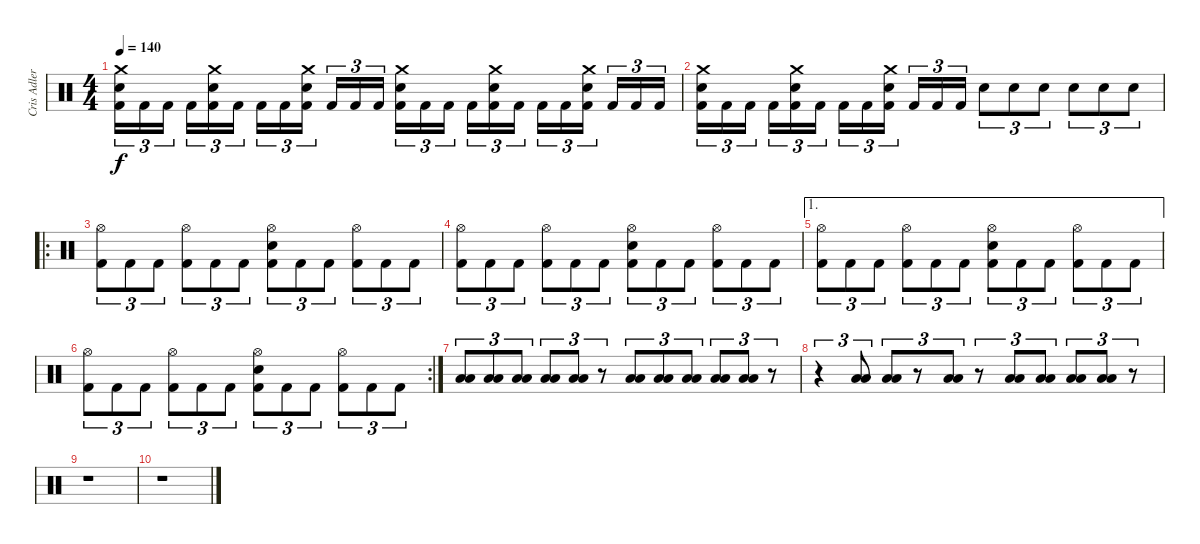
\track ("Cris Adler" "Cris Adler") {instrument percussion}
\staff {score}
\articulation defaults
\ts (4 4)
\tempo 140
\clef neutral
\ks c
("Crash medium (hit)" "Electric Snare (hit)" "Kick (hit) 2").16{tu (3 2) dy f} "Kick (hit) 2".16{tu (3 2)} "Kick (hit) 2".16{tu (3 2)} "Kick (hit) 2".16{tu (3 2)} ("Crash medium (hit)" "Electric Snare (hit)" "Kick (hit) 2").16{tu (3 2)} "Kick (hit) 2".16{tu (3 2)} "Kick (hit) 2".16{tu (3 2)} "Kick (hit) 2".16{tu (3 2)} ("Crash medium (hit)" "Electric Snare (hit)" "Kick (hit) 2").16{tu (3 2)} "Kick (hit) 2".16{tu (3 2)} "Kick (hit) 2".16{tu (3 2)} "Kick (hit) 2".16{tu (3 2)} ("Crash medium (hit)" "Electric Snare (hit)" "Kick (hit) 2").16{tu (3 2)} "Kick (hit) 2".16{tu (3 2)} "Kick (hit) 2".16{tu (3 2)} "Kick (hit) 2".16{tu (3 2)} ("Crash medium (hit)" "Electric Snare (hit)" "Kick (hit) 2").16{tu (3 2)} "Kick (hit) 2".16{tu (3 2)} "Kick (hit) 2".16{tu (3 2)} "Kick (hit) 2".16{tu (3 2)} ("Crash medium (hit)" "Electric Snare (hit)" "Kick (hit) 2").16{tu (3 2)} "Kick (hit) 2".16{tu (3 2)} "Kick (hit) 2".16{tu (3 2)} "Kick (hit) 2".16{tu (3 2)} |
("Crash medium (hit)" "Electric Snare (hit)" "Kick (hit) 2").16{tu (3 2)} "Kick (hit) 2".16{tu (3 2)} "Kick (hit) 2".16{tu (3 2)} "Kick (hit) 2".16{tu (3 2)} ("Crash medium (hit)" "Electric Snare (hit)" "Kick (hit) 2").16{tu (3 2)} "Kick (hit) 2".16{tu (3 2)} "Kick (hit) 2".16{tu (3 2)} "Kick (hit) 2".16{tu (3 2)} ("Crash medium (hit)" "Electric Snare (hit)" "Kick (hit) 2").16{tu (3 2)} "Kick (hit) 2".16{tu (3 2)} "Kick (hit) 2".16{tu (3 2)} "Kick (hit) 2".16{tu (3 2)} "Electric Snare (hit)".8{tu (3 2)} "Electric Snare (hit)".8{tu (3 2)} "Electric Snare (hit)".8{tu (3 2)} "Electric Snare (hit)".8{tu (3 2)} "Electric Snare (hit)".8{tu (3 2)} "Electric Snare (hit)".8{tu (3 2)} |
\ro
("Hi-Hat (open)" "Kick (hit) 2").8{tu (3 2)} "Kick (hit) 2".8{tu (3 2)} "Kick (hit) 2".8{tu (3 2)} ("Hi-Hat (open)" "Kick (hit) 2").8{tu (3 2)} "Kick (hit) 2".8{tu (3 2)} "Kick (hit) 2".8{tu (3 2)} ("Hi-Hat (open)" "Electric Snare (hit)" "Kick (hit) 2").8{tu (3 2)} "Kick (hit) 2".8{tu (3 2)} "Kick (hit) 2".8{tu (3 2)} ("Hi-Hat (open)" "Kick (hit) 2").8{tu (3 2)} "Kick (hit) 2".8{tu (3 2)} "Kick (hit) 2".8{tu (3 2)} |
("Hi-Hat (open)" "Kick (hit) 2").8{tu (3 2)} "Kick (hit) 2".8{tu (3 2)} "Kick (hit) 2".8{tu (3 2)} ("Hi-Hat (open)" "Kick (hit) 2").8{tu (3 2)} "Kick (hit) 2".8{tu (3 2)} "Kick (hit) 2".8{tu (3 2)} ("Hi-Hat (open)" "Electric Snare (hit)" "Kick (hit) 2").8{tu (3 2)} "Kick (hit) 2".8{tu (3 2)} "Kick (hit) 2".8{tu (3 2)} ("Hi-Hat (open)" "Kick (hit) 2").8{tu (3 2)} "Kick (hit) 2".8{tu (3 2)} "Kick (hit) 2".8{tu (3 2)} |
\ae 1
("Hi-Hat (open)" "Kick (hit) 2").8{tu (3 2)} "Kick (hit) 2".8{tu (3 2)} "Kick (hit) 2".8{tu (3 2)} ("Hi-Hat (open)" "Kick (hit) 2").8{tu (3 2)} "Kick (hit) 2".8{tu (3 2)} "Kick (hit) 2".8{tu (3 2)} ("Hi-Hat (open)" "Electric Snare (hit)" "Kick (hit) 2").8{tu (3 2)} "Kick (hit) 2".8{tu (3 2)} "Kick (hit) 2".8{tu (3 2)} ("Hi-Hat (open)" "Kick (hit) 2").8{tu (3 2)} "Kick (hit) 2".8{tu (3 2)} "Kick (hit) 2".8{tu (3 2)} |
\rc 2
("Hi-Hat (open)" "Kick (hit) 2").8{tu (3 2)} "Kick (hit) 2".8{tu (3 2)} "Kick (hit) 2".8{tu (3 2)} ("Hi-Hat (open)" "Kick (hit) 2").8{tu (3 2)} "Kick (hit) 2".8{tu (3 2)} "Kick (hit) 2".8{tu (3 2)} ("Hi-Hat (open)" "Electric Snare (hit)" "Kick (hit) 2").8{tu (3 2)} "Kick (hit) 2".8{tu (3 2)} "Kick (hit) 2".8{tu (3 2)} ("Hi-Hat (open)" "Kick (hit) 2").8{tu (3 2)} "Kick (hit) 2".8{tu (3 2)} "Kick (hit) 2".8{tu (3 2)} |
("Low Floor Tom (hit)" "Low Tom (hit)").8{tu (3 2)} ("Low Floor Tom (hit)" "Low Tom (hit)").8{tu (3 2)} ("Low Floor Tom (hit)" "Low Tom (hit)").8{tu (3 2)} ("Low Floor Tom (hit)" "Low Tom (hit)").8{tu (3 2)} ("Low Floor Tom (hit)" "Low Tom (hit)").8{tu (3 2)} r.8{tu (3 2)} ("Low Floor Tom (hit)" "Low Tom (hit)").8{tu (3 2)} ("Low Floor Tom (hit)" "Low Tom (hit)").8{tu (3 2)} ("Low Floor Tom (hit)" "Low Tom (hit)").8{tu (3 2)} ("Low Floor Tom (hit)" "Low Tom (hit)").8{tu (3 2)} ("Low Floor Tom (hit)" "Low Tom (hit)").8{tu (3 2)} r.8{tu (3 2)} |
r.4{tu (3 2)} ("Low Floor Tom (hit)" "Low Tom (hit)").8{tu (3 2)} ("Low Floor Tom (hit)" "Low Tom (hit)").8{tu (3 2)} r.8{tu (3 2)} ("Low Floor Tom (hit)" "Low Tom (hit)").8{tu (3 2)} r.8{tu (3 2)} ("Low Floor Tom (hit)" "Low Tom (hit)").8{tu (3 2)} ("Low Floor Tom (hit)" "Low Tom (hit)").8{tu (3 2)} ("Low Floor Tom (hit)" "Low Tom (hit)").8{tu (3 2)} ("Low Floor Tom (hit)" "Low Tom (hit)").8{tu (3 2)} r.8{tu (3 2)} |
r.1 |
r.1
